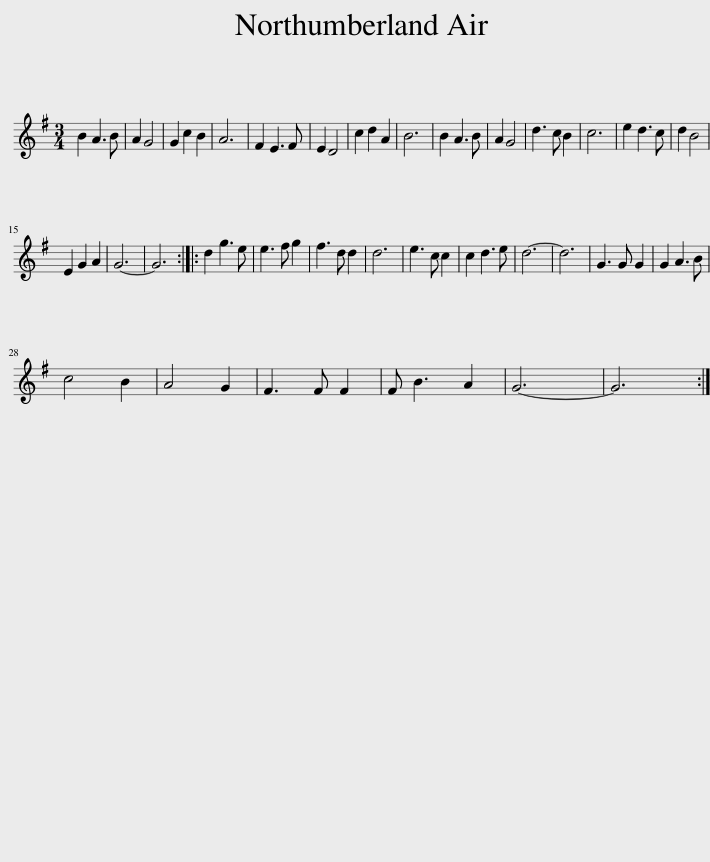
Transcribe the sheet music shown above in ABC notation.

X:1
L:1/8
M:3/4
I:linebreak $
K:G
V:1 treble
V:1
 B2 A3 B | A2 G4 | G2 c2 B2 | A6 | F2 E3 F | %5
 E2 D4 | c2 d2 A2 | B6 | B2 A3 B | A2 G4 | %10
 d3 c B2 | c6 | e2 d3 c | d2 B4 |$ E2 G2 A2 | %15
 G6- | G6 :: d2 g3 e | e3 f g2 | f3 d d2 | %20
 d6 | e3 c c2 | c2 d3 e | d6- | d6 | %25
 G3 G G2 | G2 A3 B |$ c4 B2 | A4 G2 | F3 F F2 | %30
 F B3 A2 | G6- | G6 :| %33
